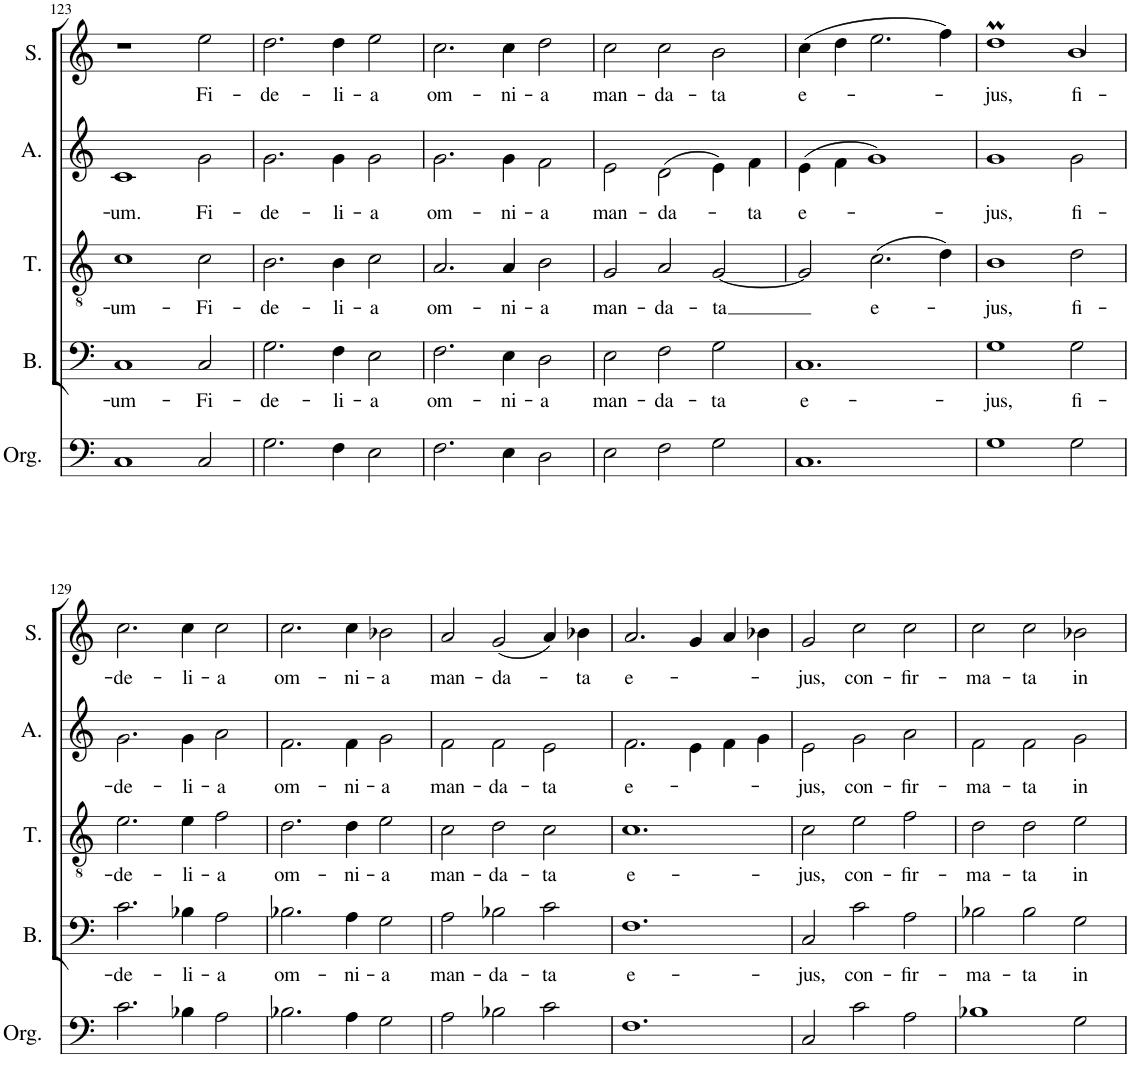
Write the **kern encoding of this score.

**kern	**kern	**text	**kern	**text	**kern	**text	**kern	**text
*part5	*part4	*part4	*part3	*part3	*part2	*part2	*part1	*part1
*staff5	*staff4	*staff4	*staff3	*staff3	*staff2	*staff2	*staff1	*staff1
*I"Orgue	*I"Basse	*	*I"Ténor	*	*I"Alto	*	*I"Soprano	*
*I'Org.	*I'B.	*	*I'T.	*	*I'A.	*	*I'S.	*
!!LO:PB:g=z
*clefF4	*clefF4	*	*clefGv2	*	*clefG2	*	*clefG2	*
*k[]	*k[]	*	*k[]	*	*k[]	*	*k[]	*
*M3/2	*M3/2	*	*M3/2	*	*M3/2	*	*M3/2	*
=123	=123	=123	=123	=123	=123	=123	=123	=123
!	!	!LO:LY:b	!	!LO:LY:b	!	!LO:LY:b	!	!
1C	1C	-um-	1c	-um-	1c	-um.	1r	.
!	!	!LO:LY:b	!	!LO:LY:b	!	!LO:LY:b	!	!LO:LY:b
2C/	2C/	-Fi-	2c\	-Fi-	2g\	Fi-	2ee\	Fi-
=124	=124	=124	=124	=124	=124	=124	=124	=124
!	!	!LO:LY:b	!	!LO:LY:b	!	!LO:LY:b	!	!LO:LY:b
2.G\	2.G\	-de-	2.B\	-de-	2.g\	-de-	2.dd\	-de-
!	!	!LO:LY:b	!	!LO:LY:b	!	!LO:LY:b	!	!LO:LY:b
4F\	4F\	-li-	4B\	-li-	4g\	-li-	4dd\	-li-
!	!	!LO:LY:b	!	!LO:LY:b	!	!LO:LY:b	!	!LO:LY:b
2E\	2E\	-a	2c\	-a	2g\	-a	2ee\	-a
=125	=125	=125	=125	=125	=125	=125	=125	=125
!	!	!LO:LY:b	!	!LO:LY:b	!	!LO:LY:b	!	!LO:LY:b
2.F\	2.F\	om-	2.A/	om-	2.g\	om-	2.cc\	om-
!	!	!LO:LY:b	!	!LO:LY:b	!	!LO:LY:b	!	!LO:LY:b
4E\	4E\	-ni-	4A/	-ni-	4g\	-ni-	4cc\	-ni-
!	!	!LO:LY:b	!	!LO:LY:b	!	!LO:LY:b	!	!LO:LY:b
2D\	2D\	-a	2B\	-a	2f\	-a	2dd\	-a
=126	=126	=126	=126	=126	=126	=126	=126	=126
!	!	!LO:LY:b	!	!LO:LY:b	!	!LO:LY:b	!	!LO:LY:b
2E\	2E\	man-	2G/	man-	2e\	man-	2cc\	man-
!	!	!LO:LY:b	!	!LO:LY:b	!	!LO:LY:b	!	!LO:LY:b
2F\	2F\	-da-	2A/	-da-	(2d\	-da-	2cc\	-da-
!	!	!LO:LY:b	!	!LO:LY:b	!	!	!	!LO:LY:b
2G\	2G\	-ta	[2G/	-ta	4e\)	.	2b\	-ta
!	!	!	!	!	!	!LO:LY:b	!	!
.	.	.	.	.	4f\	-ta	.	.
=127	=127	=127	=127	=127	=127	=127	=127	=127
!	!	!LO:LY:b	!	!	!	!LO:LY:b	!	!LO:LY:b
1.C	1.C	e-	2G/]	.	(4e\	e-	(4cc\	e-
.	.	.	.	.	4f\	.	4dd\	.
!	!	!	!	!LO:LY:b	!	!	!	!
.	.	.	(2.c\	e-	1g)	.	2.ee\	.
.	.	.	4d\)	.	.	.	4ff\)	.
=128	=128	=128	=128	=128	=128	=128	=128	=128
!	!	!LO:LY:b	!	!LO:LY:b	!	!LO:LY:b	!	!LO:LY:b
1G	1G	-jus,	1B	-jus,	1g	-jus,	1ddM	-jus,
!	!	!LO:LY:b	!	!LO:LY:b	!	!LO:LY:b	!LO:N:head=open	!LO:LY:b
2G\	2G\	fi-	2d\	fi-	2g\	fi-	2b/	fi-
!!LO:LB:g=z
=129	=129	=129	=129	=129	=129	=129	=129	=129
!	!	!LO:LY:b	!	!LO:LY:b	!	!LO:LY:b	!	!LO:LY:b
2.c\	2.c\	-de-	2.e\	-de-	2.g\	-de-	2.cc\	-de-
!	!	!LO:LY:b	!	!LO:LY:b	!	!LO:LY:b	!	!LO:LY:b
4B-X\	4B-X\	-li-	4e\	-li-	4g\	-li-	4cc\	-li-
!	!	!LO:LY:b	!	!LO:LY:b	!	!LO:LY:b	!	!LO:LY:b
2A\	2A\	-a	2f\	-a	2a\	-a	2cc\	-a
=130	=130	=130	=130	=130	=130	=130	=130	=130
!	!	!LO:LY:b	!	!LO:LY:b	!	!LO:LY:b	!	!LO:LY:b
2.B-X\	2.B-X\	om-	2.d\	om-	2.f\	om-	2.cc\	om-
!	!	!LO:LY:b	!	!LO:LY:b	!	!LO:LY:b	!	!LO:LY:b
4A\	4A\	-ni-	4d\	-ni-	4f\	-ni-	4cc\	-ni-
!	!	!LO:LY:b	!	!LO:LY:b	!	!LO:LY:b	!	!LO:LY:b
2G\	2G\	-a	2e\	-a	2g\	-a	2b-X\	-a
=131	=131	=131	=131	=131	=131	=131	=131	=131
!	!	!LO:LY:b	!	!LO:LY:b	!	!LO:LY:b	!	!LO:LY:b
2A\	2A\	man-	2c\	man-	2f\	man-	2a/	man-
!	!	!LO:LY:b	!	!LO:LY:b	!	!LO:LY:b	!	!LO:LY:b
2B-X\	2B-X\	-da-	2d\	-da-	2f\	-da-	(2g/	-da-
!	!	!LO:LY:b	!	!LO:LY:b	!	!LO:LY:b	!	!
2c\	2c\	-ta	2c\	-ta	2e\	-ta	4a/)	.
!	!	!	!	!	!	!	!	!LO:LY:b
.	.	.	.	.	.	.	4b-X\	-ta
=132	=132	=132	=132	=132	=132	=132	=132	=132
!	!	!LO:LY:b	!	!LO:LY:b	!	!LO:LY:b	!	!LO:LY:b
1.F	1.F	e-	1.c	e-	2.f\	e-	2.a/	e-
.	.	.	.	.	4e\	.	4g/	.
.	.	.	.	.	4f\	.	4a/	.
.	.	.	.	.	4g\	.	4b-X\	.
=133	=133	=133	=133	=133	=133	=133	=133	=133
!	!	!LO:LY:b	!	!LO:LY:b	!	!LO:LY:b	!	!LO:LY:b
2C/	2C/	-jus,	2c\	-jus,	2e\	-jus,	2g/	-jus,
!	!	!LO:LY:b	!	!LO:LY:b	!	!LO:LY:b	!	!LO:LY:b
2c\	2c\	con-	2e\	con-	2g\	con-	2cc\	con-
!	!	!LO:LY:b	!	!LO:LY:b	!	!LO:LY:b	!	!LO:LY:b
2A\	2A\	-fir-	2f\	-fir-	2a\	-fir-	2cc\	-fir-
=134	=134	=134	=134	=134	=134	=134	=134	=134
!	!	!LO:LY:b	!	!LO:LY:b	!	!LO:LY:b	!	!LO:LY:b
1B-X	2B-X\	-ma-	2d\	-ma-	2f\	-ma-	2cc\	-ma-
!	!	!LO:LY:b	!	!LO:LY:b	!	!LO:LY:b	!	!LO:LY:b
.	2B-\	-ta	2d\	-ta	2f\	-ta	2cc\	-ta
!	!	!LO:LY:b	!	!LO:LY:b	!	!LO:LY:b	!	!LO:LY:b
2G\	2G\	in	2e\	in	2g\	in	2b-X\	in
=	=	=	=	=	=	=	=	=
*-	*-	*-	*-	*-	*-	*-	*-	*-
